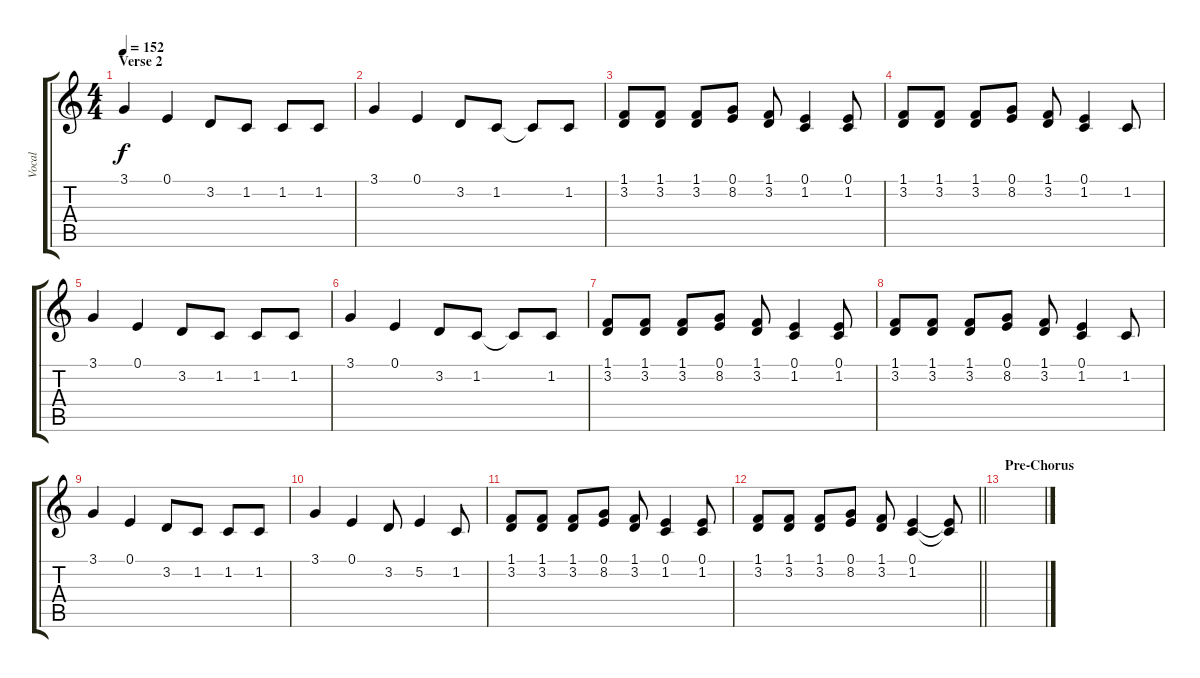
\track ("Vocal" "Vocal") {instrument lead6voice}
\staff {score tabs}
\tuning (E4 B3 G3 D3 A2 E2) {hide}
\ts (4 4)
\section ("" "Verse 2")
\tempo 152
\clef g2
\ks c
3.1.4{dy f} 0.1.4 3.2.8 1.2.8 1.2.8 1.2.8 |
3.1.4 0.1.4 3.2.8 1.2.8 1.2{t}.8 1.2.8 |
(1.1 3.2).8 (1.1 3.2).8 (1.1 3.2).8 (0.1 8.2).8 (1.1 3.2).8 (0.1 1.2).4 (0.1 1.2).8 |
(1.1 3.2).8 (1.1 3.2).8 (1.1 3.2).8 (0.1 8.2).8 (1.1 3.2).8 (0.1 1.2).4 1.2.8 |
3.1.4 0.1.4 3.2.8 1.2.8 1.2.8 1.2.8 |
3.1.4 0.1.4 3.2.8 1.2.8 1.2{t}.8 1.2.8 |
(1.1 3.2).8 (1.1 3.2).8 (1.1 3.2).8 (0.1 8.2).8 (1.1 3.2).8 (0.1 1.2).4 (0.1 1.2).8 |
(1.1 3.2).8 (1.1 3.2).8 (1.1 3.2).8 (0.1 8.2).8 (1.1 3.2).8 (0.1 1.2).4 1.2.8 |
3.1.4 0.1.4 3.2.8 1.2.8 1.2.8 1.2.8 |
3.1.4 0.1.4 3.2.8 5.2.4 1.2.8 |
(1.1 3.2).8 (1.1 3.2).8 (1.1 3.2).8 (0.1 8.2).8 (1.1 3.2).8 (0.1 1.2).4 (0.1 1.2).8 |
\barLineRight lightlight
(1.1 3.2).8 (1.1 3.2).8 (1.1 3.2).8 (0.1 8.2).8 (1.1 3.2).8 (0.1 1.2).4 (0.1{t} 1.2{t}).8 |
\section ("" "Pre-Chorus")
